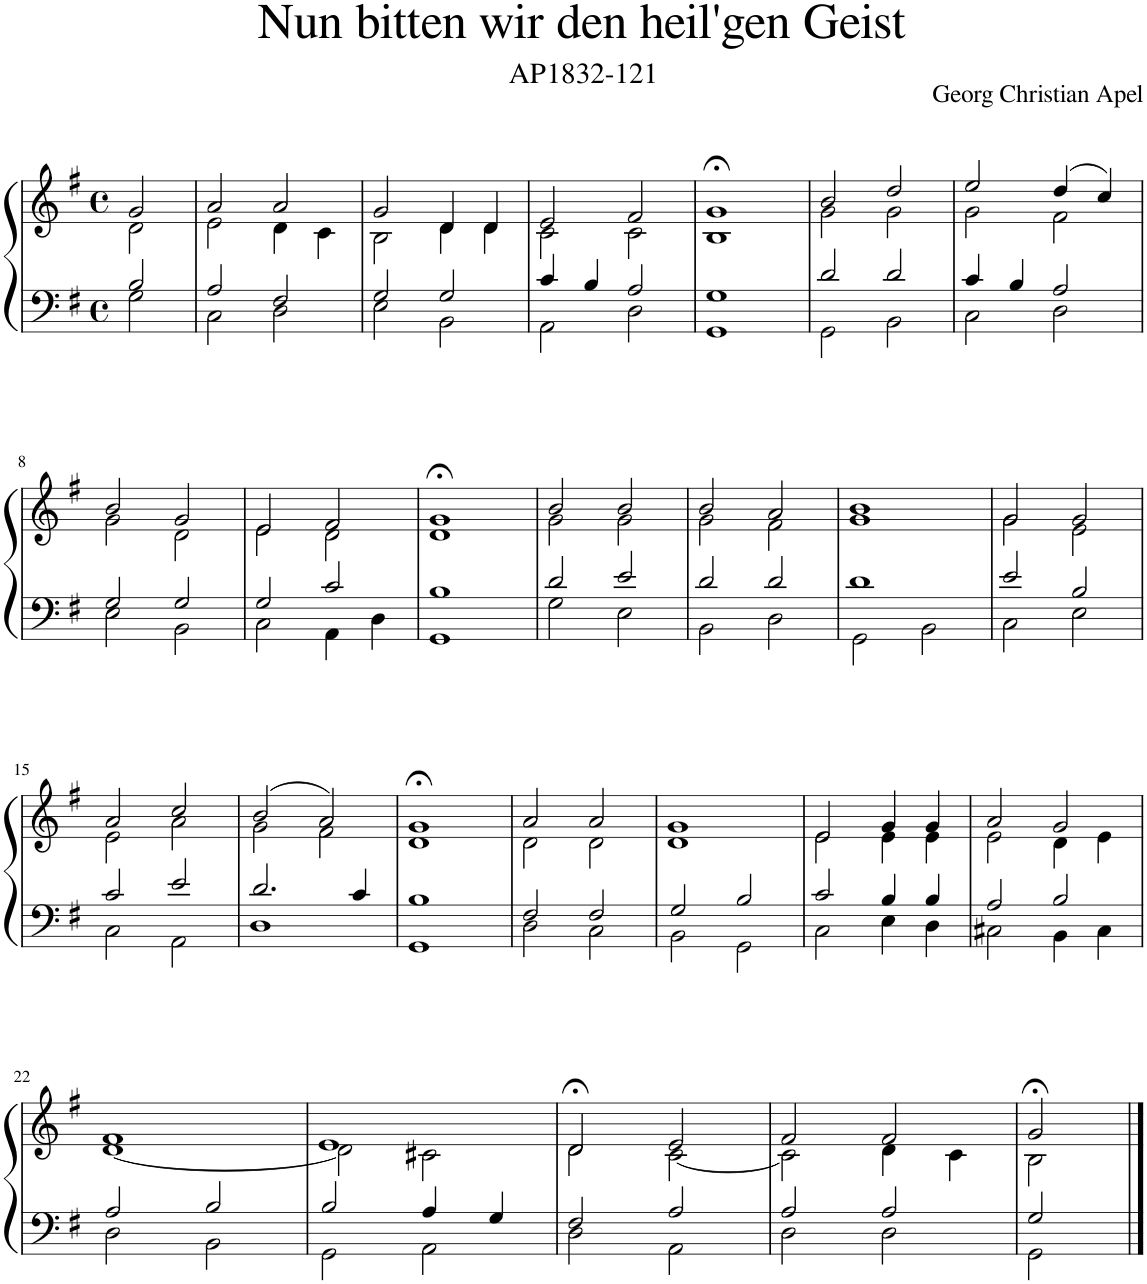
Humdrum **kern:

**kern	**kern
*part1	*part1
*staff2	*staff1
*I"Piano	*
*I'Pno.	*
*clefF4	*clefG2
*k[f#]	*k[f#]
*M4/4	*M4/4
*met(c)	*met(c)
=1	=1
*^	*^
2B/	2G\	2g/	2d\
=2	=2	=2	=2
2A/	2C\	2a/	2e\
2F#/	2D\	2a/	4d\
.	.	.	4c\
=3	=3	=3	=3
2G/	2E\	2g/	2B\
2G/	2BB\	4d/	4d\
.	.	4d/	4d\
=4	=4	=4	=4
4c/	2AA\	2e/	2c\
4B/	.	.	.
2A/	2D\	2f#/	2c\
=5	=5	=5	=5
1G	1GG	1g;<	1B
=6	=6	=6	=6
2d/	2GG\	2b/	2g\
2d/	2BB\	2dd/	2g\
=7	=7	=7	=7
4c/	2C\	2ee/	2g\
4B/	.	.	.
2A/	2D\	(4dd/	2f#\
.	.	4cc/)	.
!!LO:LB:g=z	!!
=8	=8	=8	=8
2G/	2E\	2b/	2g\
2G/	2BB\	2g/	2d\
=9	=9	=9	=9
2G/	2C\	2e/	2e\
2c/	4AA\	2f#/	2d\
.	4D\	.	.
=10	=10	=10	=10
1B	1GG	1g;<	1d
=11	=11	=11	=11
2d/	2G\	2b/	2g\
2e/	2E\	2b/	2g\
=12	=12	=12	=12
2d/	2BB\	2b/	2g\
2d/	2D\	2a/	2f#\
=13	=13	=13	=13
1d	2GG\	1b	1g
.	2BB\	.	.
=14	=14	=14	=14
2e/	2C\	2g/	2g\
2B/	2E\	2g/	2e\
!!LO:LB:g=z	!!
=15	=15	=15	=15
2c/	2C\	2a/	2e\
2e/	2AA\	2cc/	2a\
=16	=16	=16	=16
2.d/	1D	(2b/	2g\
.	.	2a/)	2f#\
4c/	.	.	.
=17	=17	=17	=17
1B	1GG	1g;<	1d
=18	=18	=18	=18
2F#/	2D\	2a/	2d\
2F#/	2C\	2a/	2d\
=19	=19	=19	=19
2G/	2BB\	1g	1d
2B/	2GG\	.	.
=20	=20	=20	=20
2c/	2C\	2e/	2e\
4B/	4E\	4g/	4e\
4B/	4D\	4g/	4e\
=21	=21	=21	=21
2A/	2C#X\	2a/	2e\
2B/	4BB\	2g/	4d\
.	4C#\	.	4e\
!!LO:LB:g=z	!!
=22	=22	=22	=22
2A/	2D\	1f#	[1d
2B/	2BB\	.	.
=23	=23	=23	=23
2B/	2GG\	1e	2d\]
4A/	2AA\	.	2c#X\
4G/	.	.	.
=24	=24	=24	=24
2F#/	2D\	2d;</	2d\
2A/	2AA\	2e/	[2c\
=25	=25	=25	=25
2A/	2D\	2f#/	2c\]
2A/	2D\	2f#/	4d\
.	.	.	4c\
=26	=26	=26	=26
2G/	2GG\	2g;</	2B\
*v	*v	*	*
*	*v	*v
==	==
*-	*-
